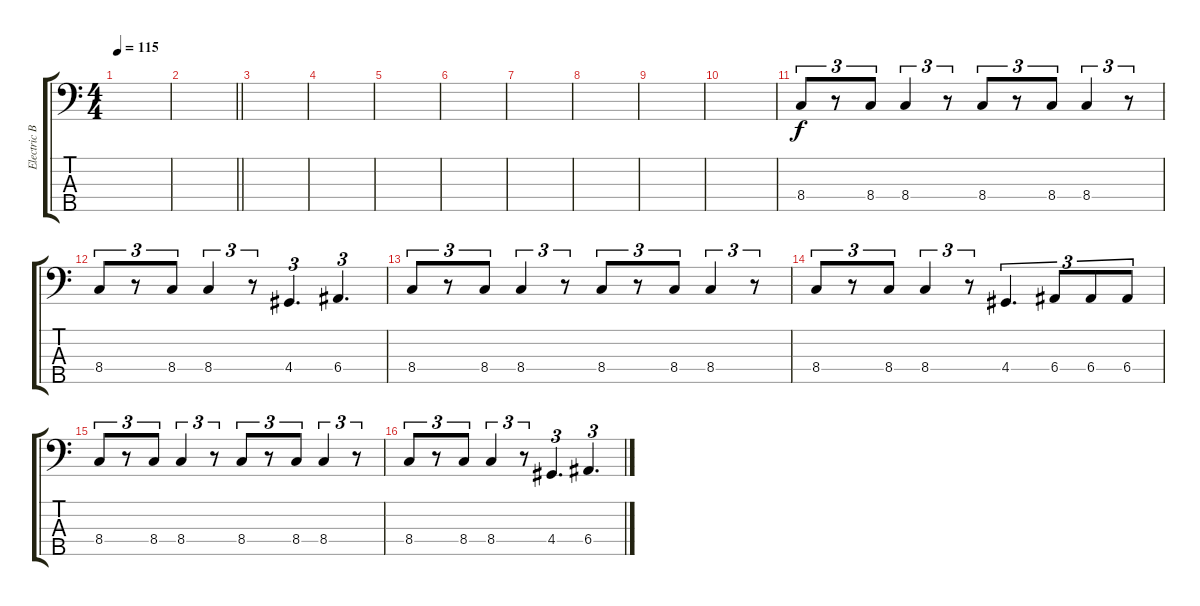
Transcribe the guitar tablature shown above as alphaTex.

\track ("Electric Bass" "Electric B") {instrument electricbassfinger}
\staff {score tabs}
\tuning (G2 D2 A1 E1 B0) {hide}
\ts (4 4)
\tempo 115
\clef f4
\ks c
|
\barLineRight lightlight
|
|
|
|
|
|
|
|
|
8.4.8{tu (3 2)} r.8{tu (3 2)} 8.4.8{tu (3 2)} 8.4.4{tu (3 2)} r.8{tu (3 2)} 8.4.8{tu (3 2)} r.8{tu (3 2)} 8.4.8{tu (3 2)} 8.4.4{tu (3 2)} r.8{tu (3 2)} |
8.4.8{tu (3 2)} r.8{tu (3 2)} 8.4.8{tu (3 2)} 8.4.4{tu (3 2)} r.8{tu (3 2)} 4.4.4{d tu (3 2)} 6.4.4{d tu (3 2)} |
8.4.8{tu (3 2)} r.8{tu (3 2)} 8.4.8{tu (3 2)} 8.4.4{tu (3 2)} r.8{tu (3 2)} 8.4.8{tu (3 2)} r.8{tu (3 2)} 8.4.8{tu (3 2)} 8.4.4{tu (3 2)} r.8{tu (3 2)} |
8.4.8{tu (3 2)} r.8{tu (3 2)} 8.4.8{tu (3 2)} 8.4.4{tu (3 2)} r.8{tu (3 2)} 4.4.4{d tu (3 2)} 6.4.8{tu (3 2)} 6.4.8{tu (3 2)} 6.4.8{tu (3 2)} |
8.4.8{tu (3 2)} r.8{tu (3 2)} 8.4.8{tu (3 2)} 8.4.4{tu (3 2)} r.8{tu (3 2)} 8.4.8{tu (3 2)} r.8{tu (3 2)} 8.4.8{tu (3 2)} 8.4.4{tu (3 2)} r.8{tu (3 2)} |
8.4.8{tu (3 2)} r.8{tu (3 2)} 8.4.8{tu (3 2)} 8.4.4{tu (3 2)} r.8{tu (3 2)} 4.4.4{d tu (3 2)} 6.4.4{d tu (3 2)}
